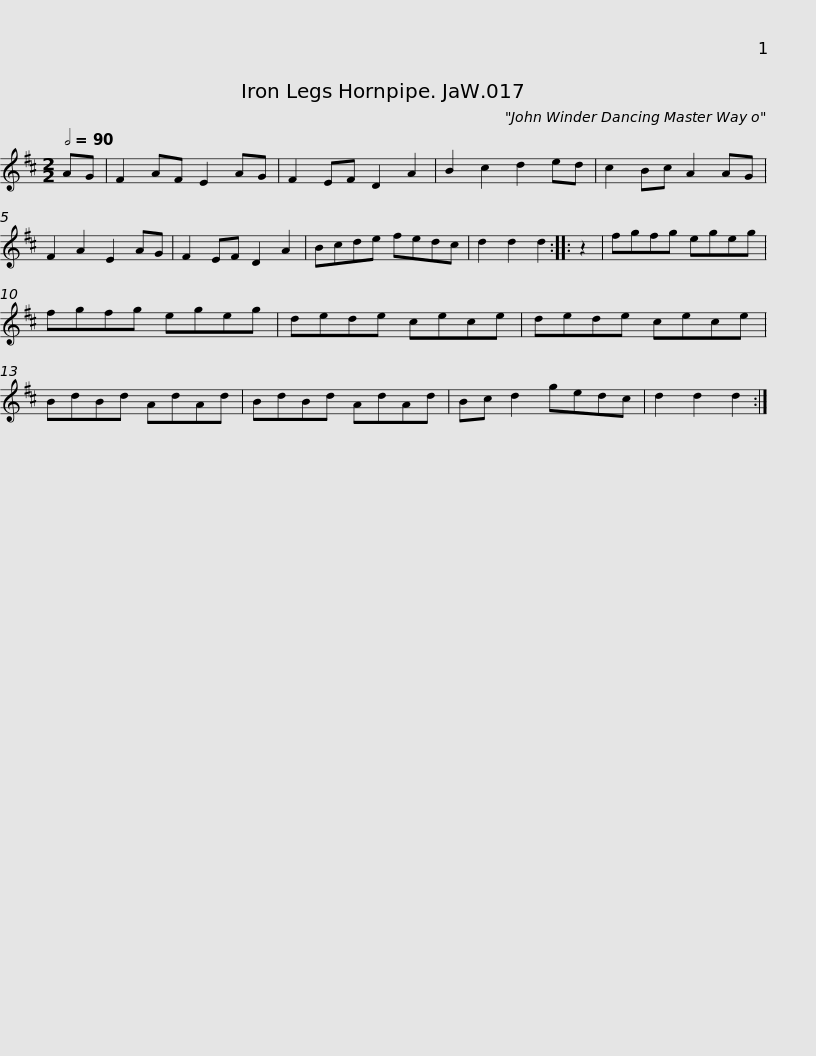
X:1
L:1/8
Q:1/2=90
M:2/2
I:linebreak $
K:D
V:1 treble
V:1
 AG | F2 AF E2 AG | F2 EF D2 A2 | B2 c2 d2 ed | c2 Bc A2 AG | %5
 F2 A2 E2 AG | F2 EF D2 A2 | Bcde fedc |$ d2 d2 d2 :: z2 | %10
 fgfg egeg | fgfg egeg | dede cece | dede cece | BdBd AdAd |$ %15
 BdBd AdAd | Bc d2 gedc | d2 d2 d2 :| %18
